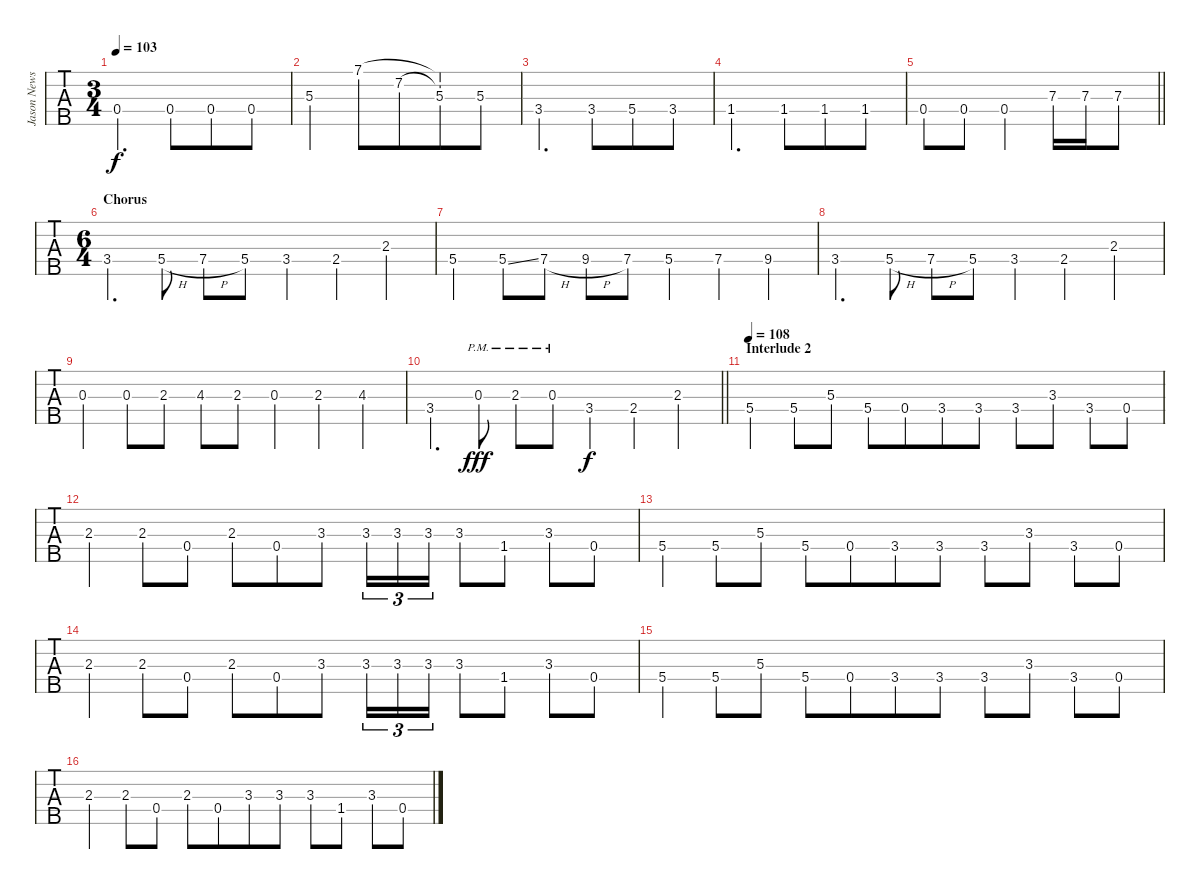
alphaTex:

\track ("Jason Newsted" "Jason News") {instrument electricbasspick}
\staff {tabs}
\tuning (G2 D2 A1 E1 B0) {hide}
\ts (3 4)
\tempo 103
\clef f4
\ks c
0.4.4{d dy f} 0.4.8{beam merge} 0.4.8 0.4.8 |
5.3.4 7.1.8 7.2.8{beam merge} (7.1{t} 7.2{t} 5.3).8 5.3.8 |
3.4.4{d} 3.4.8{beam merge} 5.4.8 3.4.8 |
1.4.4{d} 1.4.8{instrument electricbasspick beam merge} 1.4.8 1.4.8 |
\barLineRight lightlight
0.4.8 0.4.8 0.4.4 7.3.16 7.3.16 7.3.8 |
\ts (6 4)
\section ("" "Chorus")
3.4.4{d} 5.4{h}.8 7.4{h}.8 5.4.8 3.4.4 2.4.4 2.3.4 |
5.4.4 5.4{ss}.8 7.4{h}.8 9.4{h}.8 7.4.8 5.4.4 7.4.4 9.4.4 |
3.4.4{d} 5.4{h}.8 7.4{h}.8 5.4.8 3.4.4 2.4.4 2.3.4 |
0.3.4 0.3.8 2.3.8 4.3.8 2.3.8 0.3.4 2.3.4 4.3.4 |
\barLineRight lightlight
3.4.4{d} 0.3{hac pm}.8{dy fff} 2.3{hac pm}.8 0.3{hac pm}.8 3.4.4{dy f} 2.4.4 2.3.4 |
\section ("" "Interlude 2")
\tempo 108
5.4.4 5.4.8 5.3.8 5.4.8 0.4.8{beam merge} 3.4.8 3.4.8 3.4.8 3.3.8 3.4.8 0.4.8 |
2.3.4 2.3.8 0.4.8 2.3.8 0.4.8{beam merge} 3.3.8 3.3.16{tu (3 2)} 3.3.16{tu (3 2)} 3.3.16{tu (3 2)} 3.3.8 1.4.8 3.3.8 0.4.8 |
5.4.4 5.4.8 5.3.8 5.4.8 0.4.8{beam merge} 3.4.8 3.4.8 3.4.8 3.3.8 3.4.8 0.4.8 |
2.3.4 2.3.8 0.4.8 2.3.8 0.4.8{beam merge} 3.3.8 3.3.16{tu (3 2)} 3.3.16{tu (3 2)} 3.3.16{tu (3 2)} 3.3.8 1.4.8 3.3.8 0.4.8 |
5.4.4 5.4.8 5.3.8 5.4.8 0.4.8{beam merge} 3.4.8 3.4.8 3.4.8 3.3.8 3.4.8 0.4.8 |
2.3.4 2.3.8 0.4.8 2.3.8 0.4.8{beam merge} 3.3.8 3.3.8 3.3.8 1.4.8 3.3.8 0.4.8
